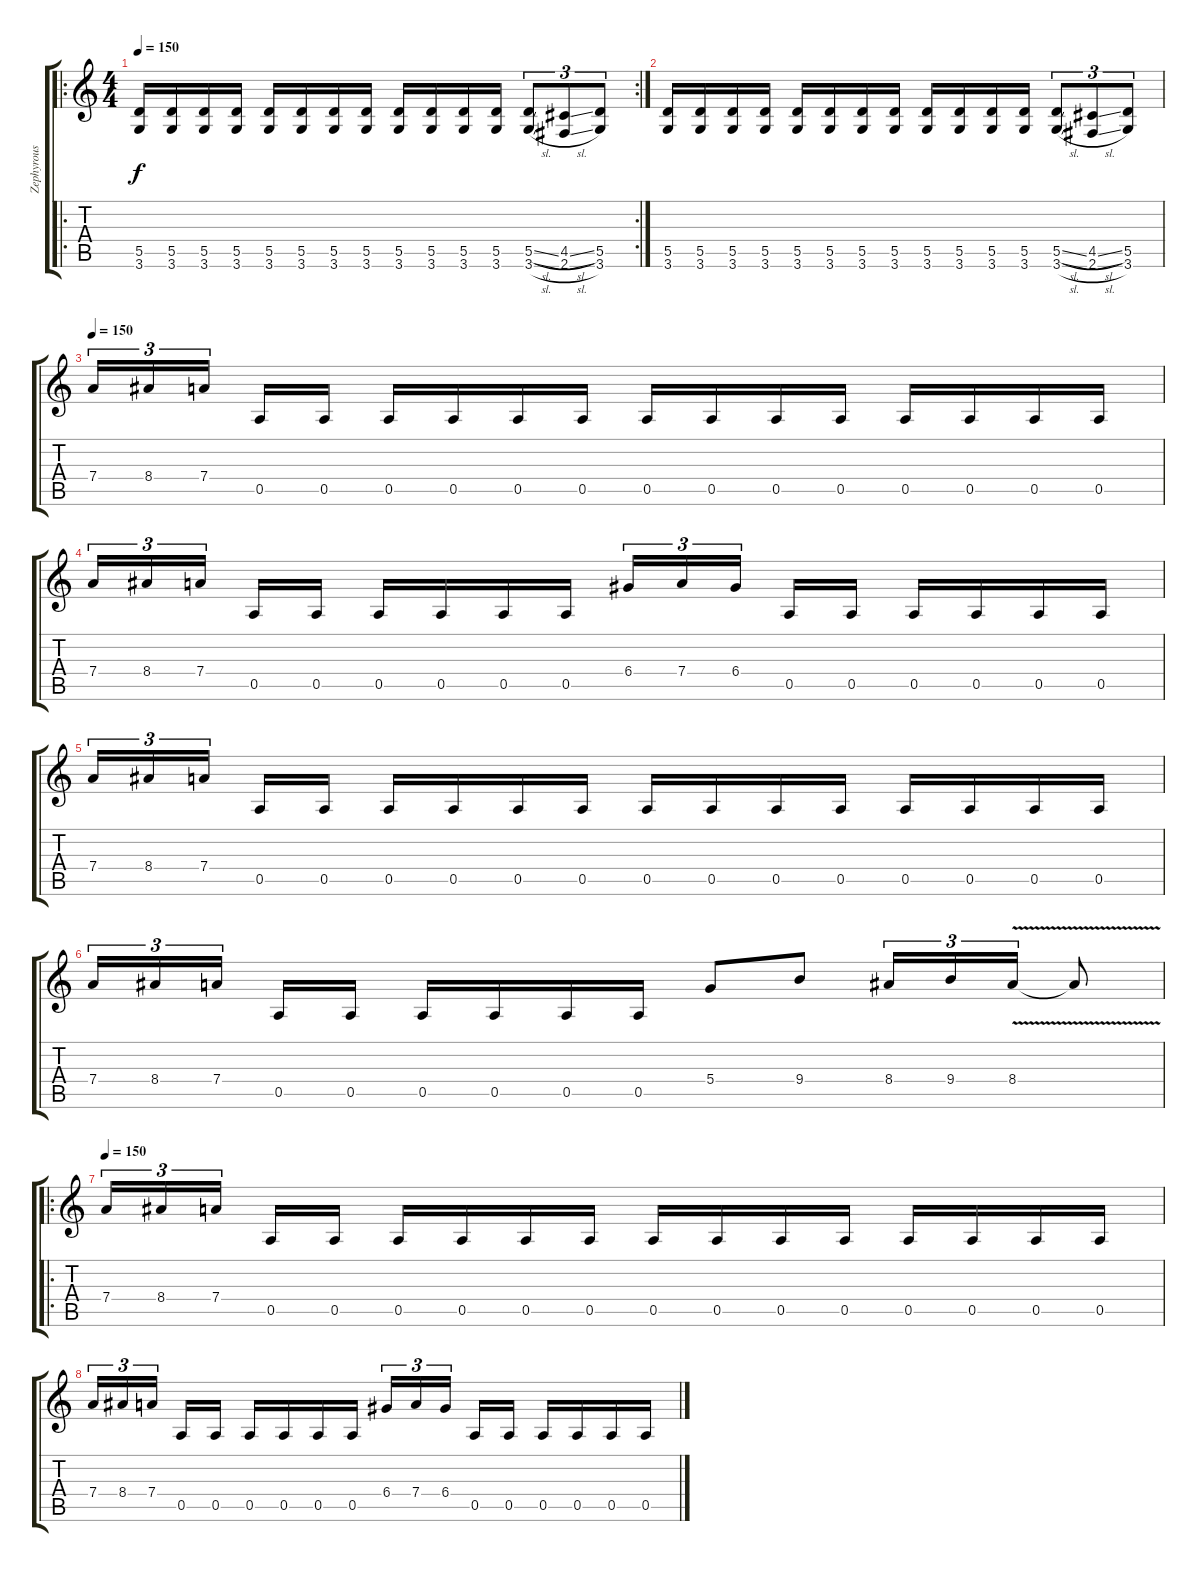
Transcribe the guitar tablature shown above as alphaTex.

\track ("Zephyrous" "Zephyrous") {instrument distortionguitar}
\staff {score tabs}
\tuning (E4 B3 G3 D3 A2 E2) {hide}
\ro
\rc 2
\ts (4 4)
\tempo 150
\clef g2
\ks c
(5.5 3.6).16{dy f} (5.5 3.6).16 (5.5 3.6).16 (5.5 3.6).16 (5.5 3.6).16 (5.5 3.6).16 (5.5 3.6).16 (5.5 3.6).16 (5.5 3.6).16 (5.5 3.6).16 (5.5 3.6).16 (5.5 3.6).16 (5.5{sl} 3.6{sl}).8{tu (3 2)} (4.5{sl} 2.6{sl}).8{tu (3 2)} (5.5 3.6).8{tu (3 2)} |
(5.5 3.6).16 (5.5 3.6).16 (5.5 3.6).16 (5.5 3.6).16 (5.5 3.6).16 (5.5 3.6).16 (5.5 3.6).16 (5.5 3.6).16 (5.5 3.6).16 (5.5 3.6).16 (5.5 3.6).16 (5.5 3.6).16 (5.5{sl} 3.6{sl}).8{tu (3 2)} (4.5{sl} 2.6{sl}).8{tu (3 2)} (5.5 3.6).8{tu (3 2)} |
\tempo 150
7.4.16{tu (3 2)} 8.4.16{tu (3 2)} 7.4.16{tu (3 2)} 0.5.16 0.5.16 0.5.16 0.5.16 0.5.16 0.5.16 0.5.16 0.5.16 0.5.16 0.5.16 0.5.16 0.5.16 0.5.16 0.5.16 |
7.4.16{tu (3 2)} 8.4.16{tu (3 2)} 7.4.16{tu (3 2)} 0.5.16 0.5.16 0.5.16 0.5.16 0.5.16 0.5.16 6.4.16{tu (3 2)} 7.4.16{tu (3 2)} 6.4.16{tu (3 2)} 0.5.16 0.5.16 0.5.16 0.5.16 0.5.16 0.5.16 |
7.4.16{tu (3 2)} 8.4.16{tu (3 2)} 7.4.16{tu (3 2)} 0.5.16 0.5.16 0.5.16 0.5.16 0.5.16 0.5.16 0.5.16 0.5.16 0.5.16 0.5.16 0.5.16 0.5.16 0.5.16 0.5.16 |
7.4.16{tu (3 2)} 8.4.16{tu (3 2)} 7.4.16{tu (3 2)} 0.5.16 0.5.16 0.5.16 0.5.16 0.5.16 0.5.16 5.4.8 9.4.8 8.4.16{tu (3 2)} 9.4.16{tu (3 2)} 8.4{v}.16{tu (3 2)} 8.4{t}.8 |
\ro
\tempo 150
7.4.16{tu (3 2)} 8.4.16{tu (3 2)} 7.4.16{tu (3 2)} 0.5.16 0.5.16 0.5.16 0.5.16 0.5.16 0.5.16 0.5.16 0.5.16 0.5.16 0.5.16 0.5.16 0.5.16 0.5.16 0.5.16 |
7.4.16{tu (3 2)} 8.4.16{tu (3 2)} 7.4.16{tu (3 2)} 0.5.16 0.5.16 0.5.16 0.5.16 0.5.16 0.5.16 6.4.16{tu (3 2)} 7.4.16{tu (3 2)} 6.4.16{tu (3 2)} 0.5.16 0.5.16 0.5.16 0.5.16 0.5.16 0.5.16
